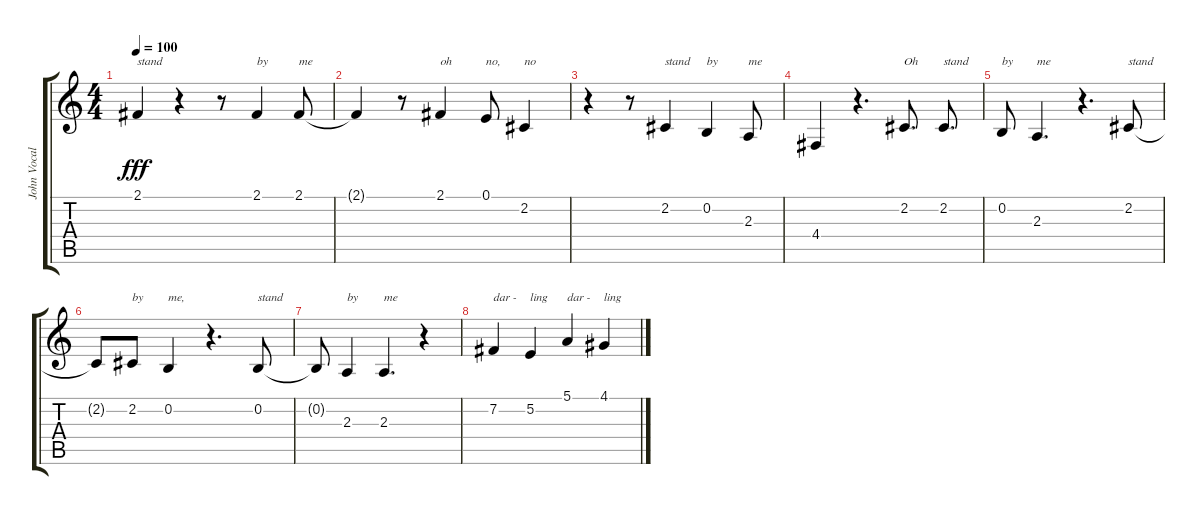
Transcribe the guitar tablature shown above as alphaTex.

\track ("John Vocal" "John Vocal") {instrument tenorsax}
\staff {score tabs}
\tuning (E4 B3 G3 D3 A2 E2) {hide}
\ts (4 4)
\tempo 100
\clef g2
\ks c
2.1.4{txt "stand" dy fff} r.4 r.8 2.1.4{txt "by"} 2.1.8{txt "me"} |
2.1{t}.4{txt " "} r.8 2.1.4{txt "oh "} 0.1.8{txt "no,"} 2.2.4{txt "no"} |
r.4 r.8 2.2.4{txt "stand"} 0.2.4{txt "by"} 2.3.8{txt "me"} |
4.4.4 r.4{d txt " "} 2.2.8{d txt "Oh"} 2.2.8{d txt "stand"} |
0.2.8{txt "by" volume 0} 2.3.4{d txt "me"} r.4{d txt " "} 2.2.8{txt "stand"} |
2.2{t}.8 2.2.8{txt "by"} 0.2.4{txt "me,"} r.4{d} 0.2.8{txt "stand"} |
0.2{t}.8 2.3.4{txt "by"} 2.3.4{d txt "me"} r.4{txt " "} |
7.2.4{txt "dar -"} 5.2.4{txt "ling"} 5.1.4{txt "dar -"} 4.1.4{txt "ling"}
